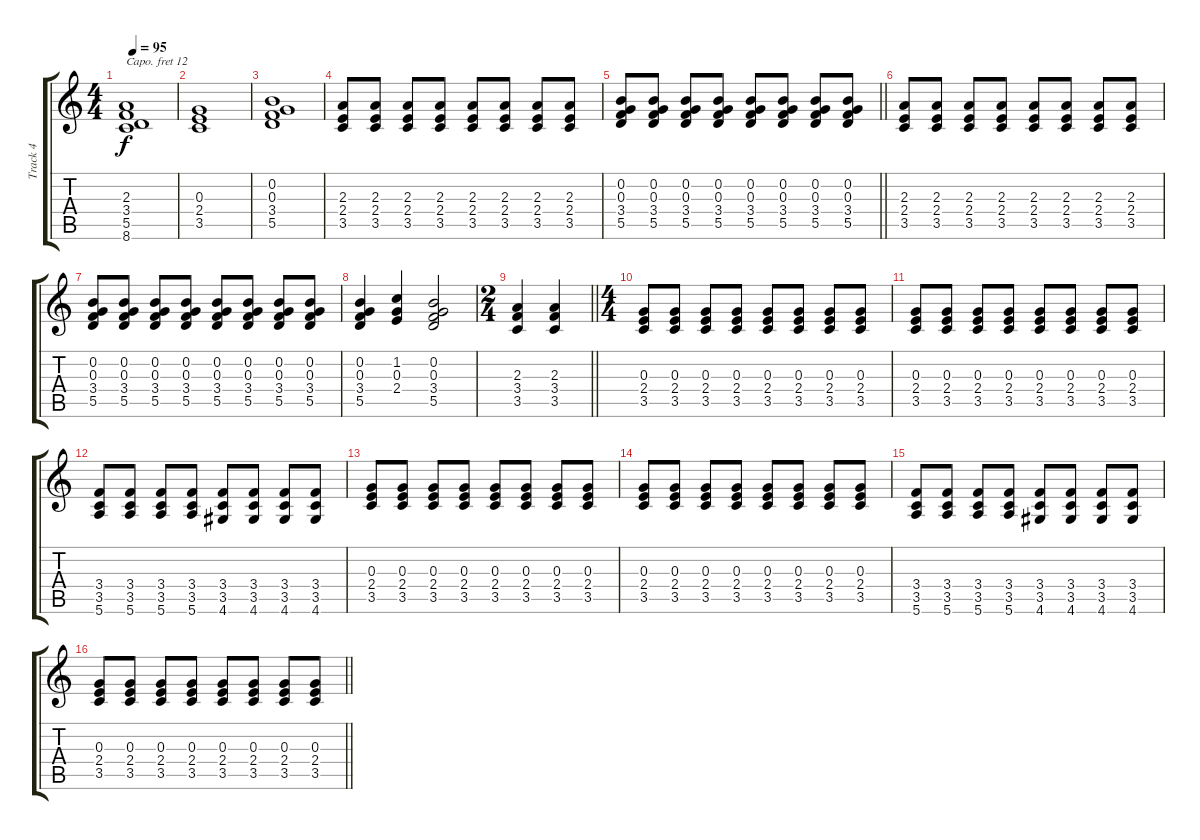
\track ("Track 4" "Track 4") {instrument acousticgrandpiano}
\staff {score tabs}
\capo 12
\tuning (E4 B3 G3 D3 A2 E2) {hide}
\ts (4 4)
\tempo 95
\clef g2
\ks c
(2.3 3.4 5.5 8.6).1{dy f} |
(0.3 2.4 3.5).1 |
(0.2 0.3 3.4 5.5).1 |
(2.3 2.4 3.5).8 (2.3 2.4 3.5).8 (2.3 2.4 3.5).8 (2.3 2.4 3.5).8 (2.3 2.4 3.5).8 (2.3 2.4 3.5).8 (2.3 2.4 3.5).8 (2.3 2.4 3.5).8 |
\barLineRight lightlight
(0.2 0.3 3.4 5.5).8 (0.2 0.3 3.4 5.5).8 (0.2 0.3 3.4 5.5).8 (0.2 0.3 3.4 5.5).8 (0.2 0.3 3.4 5.5).8 (0.2 0.3 3.4 5.5).8 (0.2 0.3 3.4 5.5).8 (0.2 0.3 3.4 5.5).8 |
(2.3 2.4 3.5).8 (2.3 2.4 3.5).8 (2.3 2.4 3.5).8 (2.3 2.4 3.5).8 (2.3 2.4 3.5).8 (2.3 2.4 3.5).8 (2.3 2.4 3.5).8 (2.3 2.4 3.5).8 |
(0.2 0.3 3.4 5.5).8 (0.2 0.3 3.4 5.5).8 (0.2 0.3 3.4 5.5).8 (0.2 0.3 3.4 5.5).8 (0.2 0.3 3.4 5.5).8 (0.2 0.3 3.4 5.5).8 (0.2 0.3 3.4 5.5).8 (0.2 0.3 3.4 5.5).8 |
(0.2 0.3 3.4 5.5).4 (1.2 0.3 2.4).4 (0.2 0.3 3.4 5.5).2 |
\ts (2 4)
\barLineRight lightlight
(2.3 3.4 3.5).4 (2.3 3.4 3.5).4 |
\ts (4 4)
(0.3 2.4 3.5).8 (0.3 2.4 3.5).8 (0.3 2.4 3.5).8 (0.3 2.4 3.5).8 (0.3 2.4 3.5).8 (0.3 2.4 3.5).8 (0.3 2.4 3.5).8 (0.3 2.4 3.5).8 |
(0.3 2.4 3.5).8 (0.3 2.4 3.5).8 (0.3 2.4 3.5).8 (0.3 2.4 3.5).8 (0.3 2.4 3.5).8 (0.3 2.4 3.5).8 (0.3 2.4 3.5).8 (0.3 2.4 3.5).8 |
(3.4 3.5 5.6).8 (3.4 3.5 5.6).8 (3.4 3.5 5.6).8 (3.4 3.5 5.6).8 (3.4 3.5 4.6).8 (3.4 3.5 4.6).8 (3.4 3.5 4.6).8 (3.4 3.5 4.6).8 |
(0.3 2.4 3.5).8 (0.3 2.4 3.5).8 (0.3 2.4 3.5).8 (0.3 2.4 3.5).8 (0.3 2.4 3.5).8 (0.3 2.4 3.5).8 (0.3 2.4 3.5).8 (0.3 2.4 3.5).8 |
(0.3 2.4 3.5).8 (0.3 2.4 3.5).8 (0.3 2.4 3.5).8 (0.3 2.4 3.5).8 (0.3 2.4 3.5).8 (0.3 2.4 3.5).8 (0.3 2.4 3.5).8 (0.3 2.4 3.5).8 |
(3.4 3.5 5.6).8 (3.4 3.5 5.6).8 (3.4 3.5 5.6).8 (3.4 3.5 5.6).8 (3.4 3.5 4.6).8 (3.4 3.5 4.6).8 (3.4 3.5 4.6).8 (3.4 3.5 4.6).8 |
\barLineRight lightlight
(0.3 2.4 3.5).8 (0.3 2.4 3.5).8 (0.3 2.4 3.5).8 (0.3 2.4 3.5).8 (0.3 2.4 3.5).8 (0.3 2.4 3.5).8 (0.3 2.4 3.5).8 (0.3 2.4 3.5).8
